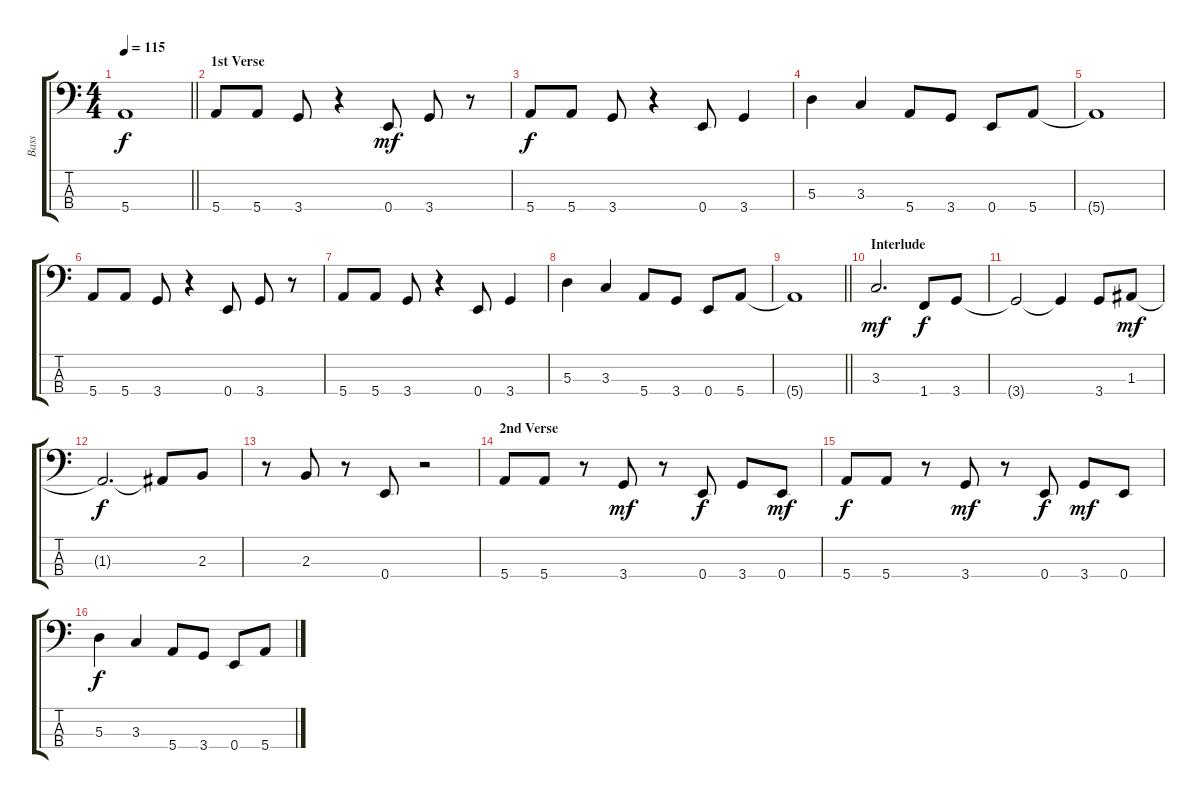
\track ("Bass" "Bass") {instrument electricbasspick}
\staff {score tabs}
\tuning (G2 D2 A1 E1) {hide}
\ts (4 4)
\tempo 115
\clef f4
\barLineRight lightlight
\ks c
5.4{t}.1{dy f} |
\section ("" "1st Verse")
5.4.8 5.4.8 3.4.8 r.4 0.4.8{dy mf} 3.4.8 r.8 |
5.4.8{dy f} 5.4.8 3.4.8 r.4 0.4.8 3.4.4 |
5.3.4 3.3.4 5.4.8 3.4.8 0.4.8 5.4.8 |
5.4{t}.1 |
5.4.8 5.4.8 3.4.8 r.4 0.4.8 3.4.8 r.8 |
5.4.8 5.4.8 3.4.8 r.4 0.4.8 3.4.4 |
5.3.4 3.3.4 5.4.8 3.4.8 0.4.8 5.4.8 |
\barLineRight lightlight
5.4{t}.1 |
\section ("" "Interlude")
3.3.2{d dy mf} 1.4.8{dy f} 3.4.8 |
3.4{t}.2 3.4{t}.4 3.4.8 1.3.8{dy mf} |
1.3{t}.2{d dy f} 1.3{t}.8 2.3.8 |
r.8 2.3.8 r.8 0.4.8 r.2 |
\section ("" "2nd Verse")
5.4.8 5.4.8 r.8 3.4.8{dy mf} r.8 0.4.8{dy f} 3.4.8 0.4.8{dy mf} |
5.4.8{dy f} 5.4.8 r.8 3.4.8{dy mf} r.8 0.4.8{dy f} 3.4.8{dy mf} 0.4.8 |
5.3.4{dy f} 3.3.4 5.4.8 3.4.8 0.4.8 5.4.8
